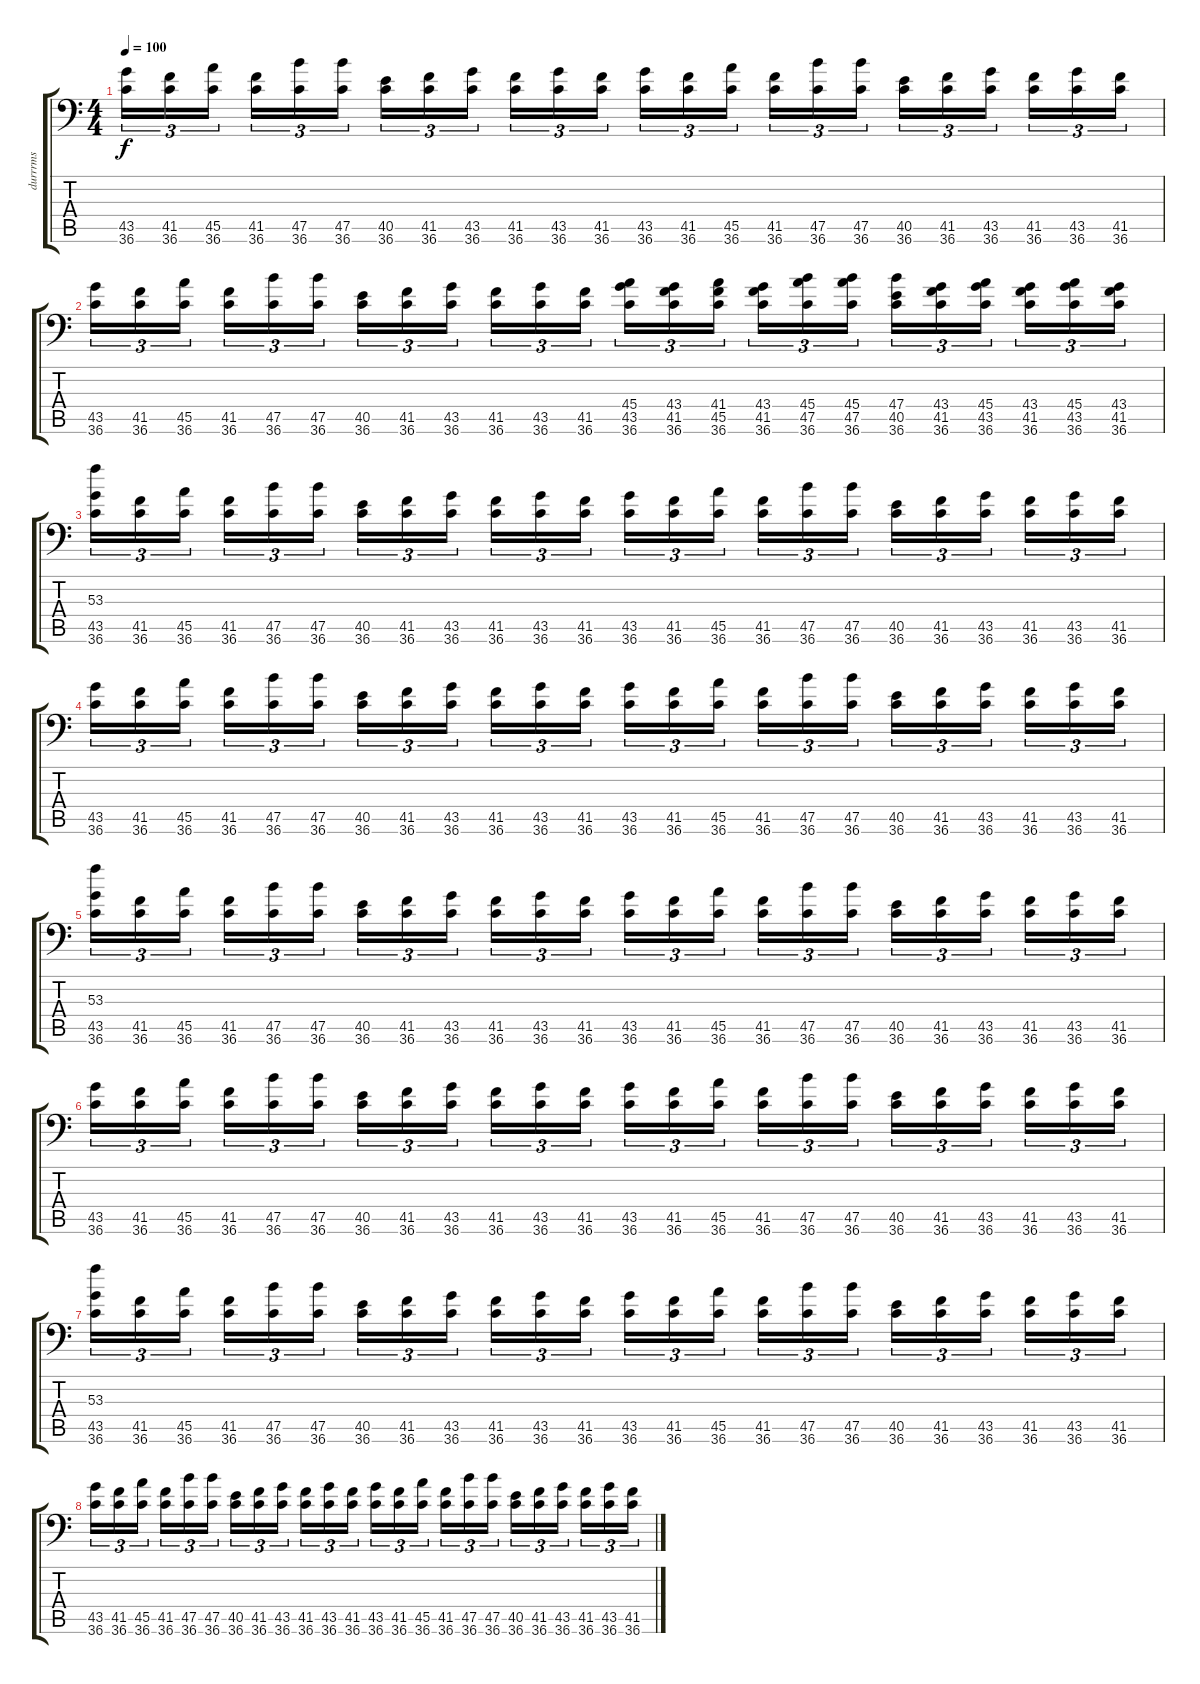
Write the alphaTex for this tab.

\track ("durrrms" "durrrms") {instrument acousticgrandpiano}
\staff {score tabs}
\tuning (C-1 C-1 C-1 C-1 C-1 C-1) {hide}
\ts (4 4)
\tempo 100
\clef f4
\ks c
(43.5 36.6).16{tu (3 2) dy f} (41.5 36.6).16{tu (3 2)} (45.5 36.6).16{tu (3 2)} (41.5 36.6).16{tu (3 2)} (47.5 36.6).16{tu (3 2)} (47.5 36.6).16{tu (3 2)} (40.5 36.6).16{tu (3 2)} (41.5 36.6).16{tu (3 2)} (43.5 36.6).16{tu (3 2)} (41.5 36.6).16{tu (3 2)} (43.5 36.6).16{tu (3 2)} (41.5 36.6).16{tu (3 2)} (43.5 36.6).16{tu (3 2)} (41.5 36.6).16{tu (3 2)} (45.5 36.6).16{tu (3 2)} (41.5 36.6).16{tu (3 2)} (47.5 36.6).16{tu (3 2)} (47.5 36.6).16{tu (3 2)} (40.5 36.6).16{tu (3 2)} (41.5 36.6).16{tu (3 2)} (43.5 36.6).16{tu (3 2)} (41.5 36.6).16{tu (3 2)} (43.5 36.6).16{tu (3 2)} (41.5 36.6).16{tu (3 2)} |
(43.5 36.6).16{tu (3 2)} (41.5 36.6).16{tu (3 2)} (45.5 36.6).16{tu (3 2)} (41.5 36.6).16{tu (3 2)} (47.5 36.6).16{tu (3 2)} (47.5 36.6).16{tu (3 2)} (40.5 36.6).16{tu (3 2)} (41.5 36.6).16{tu (3 2)} (43.5 36.6).16{tu (3 2)} (41.5 36.6).16{tu (3 2)} (43.5 36.6).16{tu (3 2)} (41.5 36.6).16{tu (3 2)} (45.4 43.5 36.6).16{tu (3 2)} (43.4 41.5 36.6).16{tu (3 2)} (41.4 45.5 36.6).16{tu (3 2)} (43.4 41.5 36.6).16{tu (3 2)} (45.4 47.5 36.6).16{tu (3 2)} (45.4 47.5 36.6).16{tu (3 2)} (47.4 40.5 36.6).16{tu (3 2)} (43.4 41.5 36.6).16{tu (3 2)} (45.4 43.5 36.6).16{tu (3 2)} (43.4 41.5 36.6).16{tu (3 2)} (45.4 43.5 36.6).16{tu (3 2)} (43.4 41.5 36.6).16{tu (3 2)} |
(53.3 43.5 36.6).16{tu (3 2)} (41.5 36.6).16{tu (3 2)} (45.5 36.6).16{tu (3 2)} (41.5 36.6).16{tu (3 2)} (47.5 36.6).16{tu (3 2)} (47.5 36.6).16{tu (3 2)} (40.5 36.6).16{tu (3 2)} (41.5 36.6).16{tu (3 2)} (43.5 36.6).16{tu (3 2)} (41.5 36.6).16{tu (3 2)} (43.5 36.6).16{tu (3 2)} (41.5 36.6).16{tu (3 2)} (43.5 36.6).16{tu (3 2)} (41.5 36.6).16{tu (3 2)} (45.5 36.6).16{tu (3 2)} (41.5 36.6).16{tu (3 2)} (47.5 36.6).16{tu (3 2)} (47.5 36.6).16{tu (3 2)} (40.5 36.6).16{tu (3 2)} (41.5 36.6).16{tu (3 2)} (43.5 36.6).16{tu (3 2)} (41.5 36.6).16{tu (3 2)} (43.5 36.6).16{tu (3 2)} (41.5 36.6).16{tu (3 2)} |
(43.5 36.6).16{tu (3 2)} (41.5 36.6).16{tu (3 2)} (45.5 36.6).16{tu (3 2)} (41.5 36.6).16{tu (3 2)} (47.5 36.6).16{tu (3 2)} (47.5 36.6).16{tu (3 2)} (40.5 36.6).16{tu (3 2)} (41.5 36.6).16{tu (3 2)} (43.5 36.6).16{tu (3 2)} (41.5 36.6).16{tu (3 2)} (43.5 36.6).16{tu (3 2)} (41.5 36.6).16{tu (3 2)} (43.5 36.6).16{tu (3 2)} (41.5 36.6).16{tu (3 2)} (45.5 36.6).16{tu (3 2)} (41.5 36.6).16{tu (3 2)} (47.5 36.6).16{tu (3 2)} (47.5 36.6).16{tu (3 2)} (40.5 36.6).16{tu (3 2)} (41.5 36.6).16{tu (3 2)} (43.5 36.6).16{tu (3 2)} (41.5 36.6).16{tu (3 2)} (43.5 36.6).16{tu (3 2)} (41.5 36.6).16{tu (3 2)} |
(53.3 43.5 36.6).16{tu (3 2)} (41.5 36.6).16{tu (3 2)} (45.5 36.6).16{tu (3 2)} (41.5 36.6).16{tu (3 2)} (47.5 36.6).16{tu (3 2)} (47.5 36.6).16{tu (3 2)} (40.5 36.6).16{tu (3 2)} (41.5 36.6).16{tu (3 2)} (43.5 36.6).16{tu (3 2)} (41.5 36.6).16{tu (3 2)} (43.5 36.6).16{tu (3 2)} (41.5 36.6).16{tu (3 2)} (43.5 36.6).16{tu (3 2)} (41.5 36.6).16{tu (3 2)} (45.5 36.6).16{tu (3 2)} (41.5 36.6).16{tu (3 2)} (47.5 36.6).16{tu (3 2)} (47.5 36.6).16{tu (3 2)} (40.5 36.6).16{tu (3 2)} (41.5 36.6).16{tu (3 2)} (43.5 36.6).16{tu (3 2)} (41.5 36.6).16{tu (3 2)} (43.5 36.6).16{tu (3 2)} (41.5 36.6).16{tu (3 2)} |
(43.5 36.6).16{tu (3 2)} (41.5 36.6).16{tu (3 2)} (45.5 36.6).16{tu (3 2)} (41.5 36.6).16{tu (3 2)} (47.5 36.6).16{tu (3 2)} (47.5 36.6).16{tu (3 2)} (40.5 36.6).16{tu (3 2)} (41.5 36.6).16{tu (3 2)} (43.5 36.6).16{tu (3 2)} (41.5 36.6).16{tu (3 2)} (43.5 36.6).16{tu (3 2)} (41.5 36.6).16{tu (3 2)} (43.5 36.6).16{tu (3 2)} (41.5 36.6).16{tu (3 2)} (45.5 36.6).16{tu (3 2)} (41.5 36.6).16{tu (3 2)} (47.5 36.6).16{tu (3 2)} (47.5 36.6).16{tu (3 2)} (40.5 36.6).16{tu (3 2)} (41.5 36.6).16{tu (3 2)} (43.5 36.6).16{tu (3 2)} (41.5 36.6).16{tu (3 2)} (43.5 36.6).16{tu (3 2)} (41.5 36.6).16{tu (3 2)} |
(53.3 43.5 36.6).16{tu (3 2)} (41.5 36.6).16{tu (3 2)} (45.5 36.6).16{tu (3 2)} (41.5 36.6).16{tu (3 2)} (47.5 36.6).16{tu (3 2)} (47.5 36.6).16{tu (3 2)} (40.5 36.6).16{tu (3 2)} (41.5 36.6).16{tu (3 2)} (43.5 36.6).16{tu (3 2)} (41.5 36.6).16{tu (3 2)} (43.5 36.6).16{tu (3 2)} (41.5 36.6).16{tu (3 2)} (43.5 36.6).16{tu (3 2)} (41.5 36.6).16{tu (3 2)} (45.5 36.6).16{tu (3 2)} (41.5 36.6).16{tu (3 2)} (47.5 36.6).16{tu (3 2)} (47.5 36.6).16{tu (3 2)} (40.5 36.6).16{tu (3 2)} (41.5 36.6).16{tu (3 2)} (43.5 36.6).16{tu (3 2)} (41.5 36.6).16{tu (3 2)} (43.5 36.6).16{tu (3 2)} (41.5 36.6).16{tu (3 2)} |
(43.5 36.6).16{tu (3 2)} (41.5 36.6).16{tu (3 2)} (45.5 36.6).16{tu (3 2)} (41.5 36.6).16{tu (3 2)} (47.5 36.6).16{tu (3 2)} (47.5 36.6).16{tu (3 2)} (40.5 36.6).16{tu (3 2)} (41.5 36.6).16{tu (3 2)} (43.5 36.6).16{tu (3 2)} (41.5 36.6).16{tu (3 2)} (43.5 36.6).16{tu (3 2)} (41.5 36.6).16{tu (3 2)} (43.5 36.6).16{tu (3 2)} (41.5 36.6).16{tu (3 2)} (45.5 36.6).16{tu (3 2)} (41.5 36.6).16{tu (3 2)} (47.5 36.6).16{tu (3 2)} (47.5 36.6).16{tu (3 2)} (40.5 36.6).16{tu (3 2)} (41.5 36.6).16{tu (3 2)} (43.5 36.6).16{tu (3 2)} (41.5 36.6).16{tu (3 2)} (43.5 36.6).16{tu (3 2)} (41.5 36.6).16{tu (3 2)}
